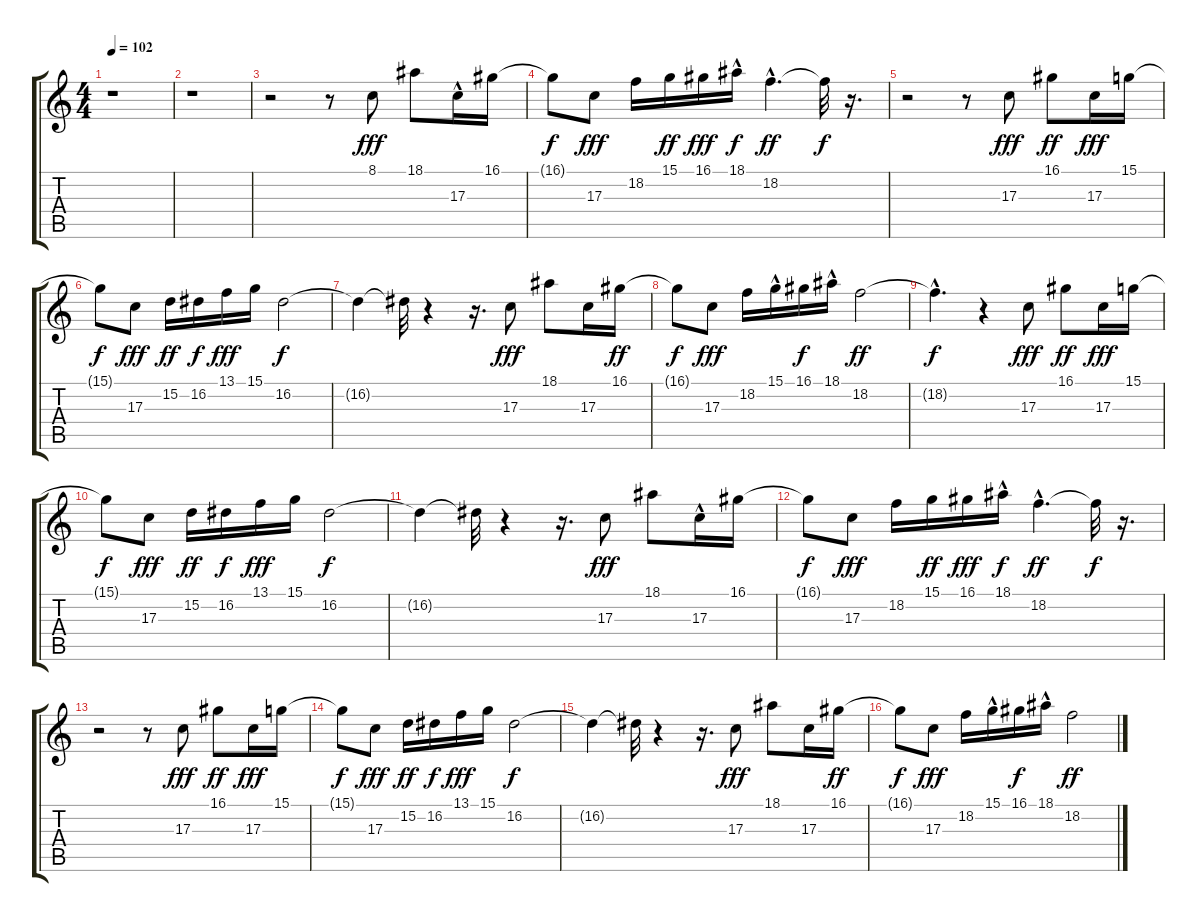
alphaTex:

\track "" {instrument brightacousticpiano}
\staff {score tabs}
\tuning (E4 B3 G3 D3 A2 E2) {hide}
\ts (4 4)
\tempo 102
\clef g2
\ks c
r.1{dy f} |
r.1 |
r.2 r.8 8.1.8{dy fff} 18.1.8 17.3{hac}.16 16.1.16 |
16.1{t}.8{dy f} 17.3.8{dy fff} 18.2.16 15.1.16{dy ff} 16.1.16{dy fff} 18.1{hac}.16{dy f} 18.2{hac}.4{d dy ff} 18.2{t}.32{dy f} r.16{d} |
r.2 r.8 17.3.8{dy fff} 16.1.8{dy ff} 17.3.16{dy fff} 15.1.16 |
15.1{t}.8{dy f} 17.3.8{dy fff} 15.2.16{dy ff} 16.2.16{dy f} 13.1.16{dy fff} 15.1.16 16.2.2{dy f} |
16.2{t}.4 16.2{t}.32 r.4 r.16{d} 17.3.8{dy fff} 18.1.8 17.3.16 16.1.16{dy ff} |
16.1{t}.8{dy f} 17.3.8{dy fff} 18.2.16 15.1{hac}.16 16.1.16{dy f} 18.1{hac}.16 18.2.2{dy ff} |
18.2{hac t}.4{d dy f} r.4 17.3.8{dy fff} 16.1.8{dy ff} 17.3.16{dy fff} 15.1.16 |
15.1{t}.8{dy f} 17.3.8{dy fff} 15.2.16{dy ff} 16.2.16{dy f} 13.1.16{dy fff} 15.1.16 16.2.2{dy f} |
16.2{t}.4 16.2{t}.32 r.4 r.16{d} 17.3.8{dy fff} 18.1.8 17.3{hac}.16 16.1.16 |
16.1{t}.8{dy f} 17.3.8{dy fff} 18.2.16 15.1.16{dy ff} 16.1.16{dy fff} 18.1{hac}.16{dy f} 18.2{hac}.4{d dy ff} 18.2{t}.32{dy f} r.16{d} |
r.2 r.8 17.3.8{dy fff} 16.1.8{dy ff} 17.3.16{dy fff} 15.1.16 |
15.1{t}.8{dy f} 17.3.8{dy fff} 15.2.16{dy ff} 16.2.16{dy f} 13.1.16{dy fff} 15.1.16 16.2.2{dy f} |
16.2{t}.4 16.2{t}.32 r.4 r.16{d} 17.3.8{dy fff} 18.1.8 17.3.16 16.1.16{dy ff} |
16.1{t}.8{dy f} 17.3.8{dy fff} 18.2.16 15.1{hac}.16 16.1.16{dy f} 18.1{hac}.16 18.2.2{dy ff}
